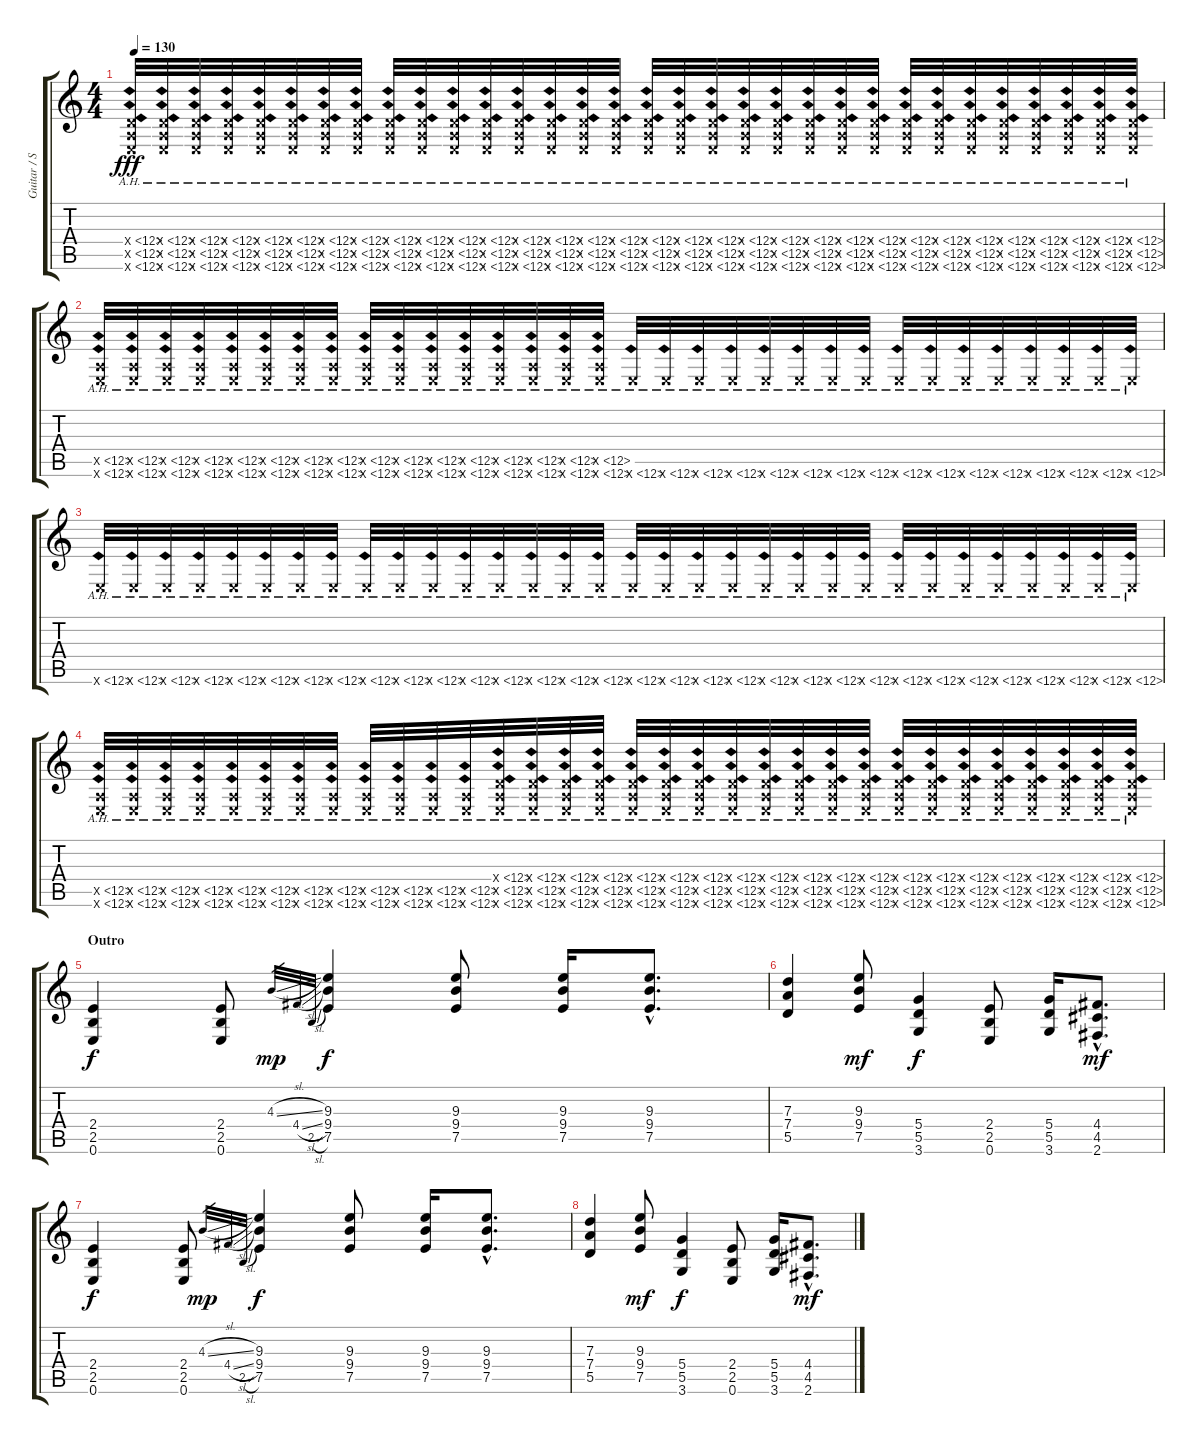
\track ("Guitar / Stef Carpenter" "Guitar / S") {instrument distortionguitar}
\staff {score tabs}
\tuning (E4 B3 G3 D3 A2 E2) {hide}
\ts (4 4)
\tempo 130
\clef g2
\ks c
(0.4{ah 12 x} 0.5{ah 12 x} 0.6{ah 12 x}).32{dy fff} (0.4{ah 12 x} 0.5{ah 12 x} 0.6{ah 12 x}).32 (0.4{ah 12 x} 0.5{ah 12 x} 0.6{ah 12 x}).32 (0.4{ah 12 x} 0.5{ah 12 x} 0.6{ah 12 x}).32 (0.4{ah 12 x} 0.5{ah 12 x} 0.6{ah 12 x}).32 (0.4{ah 12 x} 0.5{ah 12 x} 0.6{ah 12 x}).32 (0.4{ah 12 x} 0.5{ah 12 x} 0.6{ah 12 x}).32 (0.4{ah 12 x} 0.5{ah 12 x} 0.6{ah 12 x}).32 (0.4{ah 12 x} 0.5{ah 12 x} 0.6{ah 12 x}).32 (0.4{ah 12 x} 0.5{ah 12 x} 0.6{ah 12 x}).32 (0.4{ah 12 x} 0.5{ah 12 x} 0.6{ah 12 x}).32 (0.4{ah 12 x} 0.5{ah 12 x} 0.6{ah 12 x}).32 (0.4{ah 12 x} 0.5{ah 12 x} 0.6{ah 12 x}).32 (0.4{ah 12 x} 0.5{ah 12 x} 0.6{ah 12 x}).32 (0.4{ah 12 x} 0.5{ah 12 x} 0.6{ah 12 x}).32 (0.4{ah 12 x} 0.5{ah 12 x} 0.6{ah 12 x}).32 (0.4{ah 12 x} 0.5{ah 12 x} 0.6{ah 12 x}).32 (0.4{ah 12 x} 0.5{ah 12 x} 0.6{ah 12 x}).32 (0.4{ah 12 x} 0.5{ah 12 x} 0.6{ah 12 x}).32 (0.4{ah 12 x} 0.5{ah 12 x} 0.6{ah 12 x}).32 (0.4{ah 12 x} 0.5{ah 12 x} 0.6{ah 12 x}).32 (0.4{ah 12 x} 0.5{ah 12 x} 0.6{ah 12 x}).32 (0.4{ah 12 x} 0.5{ah 12 x} 0.6{ah 12 x}).32 (0.4{ah 12 x} 0.5{ah 12 x} 0.6{ah 12 x}).32 (0.4{ah 12 x} 0.5{ah 12 x} 0.6{ah 12 x}).32 (0.4{ah 12 x} 0.5{ah 12 x} 0.6{ah 12 x}).32 (0.4{ah 12 x} 0.5{ah 12 x} 0.6{ah 12 x}).32 (0.4{ah 12 x} 0.5{ah 12 x} 0.6{ah 12 x}).32 (0.4{ah 12 x} 0.5{ah 12 x} 0.6{ah 12 x}).32 (0.4{ah 12 x} 0.5{ah 12 x} 0.6{ah 12 x}).32 (0.4{ah 12 x} 0.5{ah 12 x} 0.6{ah 12 x}).32 (0.4{ah 12 x} 0.5{ah 12 x} 0.6{ah 12 x}).32 |
(0.5{ah 12 x} 0.6{ah 12 x}).32 (0.5{ah 12 x} 0.6{ah 12 x}).32 (0.5{ah 12 x} 0.6{ah 12 x}).32 (0.5{ah 12 x} 0.6{ah 12 x}).32 (0.5{ah 12 x} 0.6{ah 12 x}).32 (0.5{ah 12 x} 0.6{ah 12 x}).32 (0.5{ah 12 x} 0.6{ah 12 x}).32 (0.5{ah 12 x} 0.6{ah 12 x}).32 (0.5{ah 12 x} 0.6{ah 12 x}).32 (0.5{ah 12 x} 0.6{ah 12 x}).32 (0.5{ah 12 x} 0.6{ah 12 x}).32 (0.5{ah 12 x} 0.6{ah 12 x}).32 (0.5{ah 12 x} 0.6{ah 12 x}).32 (0.5{ah 12 x} 0.6{ah 12 x}).32 (0.5{ah 12 x} 0.6{ah 12 x}).32 (0.5{ah 12 x} 0.6{ah 12 x}).32 0.6{ah 12 x}.32 0.6{ah 12 x}.32 0.6{ah 12 x}.32 0.6{ah 12 x}.32 0.6{ah 12 x}.32 0.6{ah 12 x}.32 0.6{ah 12 x}.32 0.6{ah 12 x}.32 0.6{ah 12 x}.32 0.6{ah 12 x}.32 0.6{ah 12 x}.32 0.6{ah 12 x}.32 0.6{ah 12 x}.32 0.6{ah 12 x}.32 0.6{ah 12 x}.32 0.6{ah 12 x}.32 |
0.6{ah 12 x}.32 0.6{ah 12 x}.32 0.6{ah 12 x}.32 0.6{ah 12 x}.32 0.6{ah 12 x}.32 0.6{ah 12 x}.32 0.6{ah 12 x}.32 0.6{ah 12 x}.32 0.6{ah 12 x}.32 0.6{ah 12 x}.32 0.6{ah 12 x}.32 0.6{ah 12 x}.32 0.6{ah 12 x}.32 0.6{ah 12 x}.32 0.6{ah 12 x}.32 0.6{ah 12 x}.32 0.6{ah 12 x}.32 0.6{ah 12 x}.32 0.6{ah 12 x}.32 0.6{ah 12 x}.32 0.6{ah 12 x}.32 0.6{ah 12 x}.32 0.6{ah 12 x}.32 0.6{ah 12 x}.32 0.6{ah 12 x}.32 0.6{ah 12 x}.32 0.6{ah 12 x}.32 0.6{ah 12 x}.32 0.6{ah 12 x}.32 0.6{ah 12 x}.32 0.6{ah 12 x}.32 0.6{ah 12 x}.32 |
(0.5{ah 12 x} 0.6{ah 12 x}).32 (0.5{ah 12 x} 0.6{ah 12 x}).32 (0.5{ah 12 x} 0.6{ah 12 x}).32 (0.5{ah 12 x} 0.6{ah 12 x}).32 (0.5{ah 12 x} 0.6{ah 12 x}).32 (0.5{ah 12 x} 0.6{ah 12 x}).32 (0.5{ah 12 x} 0.6{ah 12 x}).32 (0.5{ah 12 x} 0.6{ah 12 x}).32 (0.5{ah 12 x} 0.6{ah 12 x}).32 (0.5{ah 12 x} 0.6{ah 12 x}).32 (0.5{ah 12 x} 0.6{ah 12 x}).32 (0.5{ah 12 x} 0.6{ah 12 x}).32 (0.4{ah 12 x} 0.5{ah 12 x} 0.6{ah 12 x}).32 (0.4{ah 12 x} 0.5{ah 12 x} 0.6{ah 12 x}).32 (0.4{ah 12 x} 0.5{ah 12 x} 0.6{ah 12 x}).32 (0.4{ah 12 x} 0.5{ah 12 x} 0.6{ah 12 x}).32 (0.4{ah 12 x} 0.5{ah 12 x} 0.6{ah 12 x}).32 (0.4{ah 12 x} 0.5{ah 12 x} 0.6{ah 12 x}).32 (0.4{ah 12 x} 0.5{ah 12 x} 0.6{ah 12 x}).32 (0.4{ah 12 x} 0.5{ah 12 x} 0.6{ah 12 x}).32 (0.4{ah 12 x} 0.5{ah 12 x} 0.6{ah 12 x}).32 (0.4{ah 12 x} 0.5{ah 12 x} 0.6{ah 12 x}).32 (0.4{ah 12 x} 0.5{ah 12 x} 0.6{ah 12 x}).32 (0.4{ah 12 x} 0.5{ah 12 x} 0.6{ah 12 x}).32 (0.4{ah 12 x} 0.5{ah 12 x} 0.6{ah 12 x}).32 (0.4{ah 12 x} 0.5{ah 12 x} 0.6{ah 12 x}).32 (0.4{ah 12 x} 0.5{ah 12 x} 0.6{ah 12 x}).32 (0.4{ah 12 x} 0.5{ah 12 x} 0.6{ah 12 x}).32 (0.4{ah 12 x} 0.5{ah 12 x} 0.6{ah 12 x}).32 (0.4{ah 12 x} 0.5{ah 12 x} 0.6{ah 12 x}).32 (0.4{ah 12 x} 0.5{ah 12 x} 0.6{ah 12 x}).32 (0.4{ah 12 x} 0.5{ah 12 x} 0.6{ah 12 x}).32 |
\section ("" "Outro")
(2.4 2.5 0.6).4{dy f} (2.4 2.5 0.6).8 4.3{sl}.32{gr dy mp} 4.4{sl}.32{gr} 2.5{sl}.32{gr} (9.3 9.4 7.5).4{dy f} (9.3 9.4 7.5).8 (9.3 9.4 7.5).16 (9.3{hac} 9.4{hac} 7.5{hac}).8{d} |
(7.3 7.4 5.5).4 (9.3 9.4 7.5).8{dy mf} (5.4 5.5 3.6).4{dy f} (2.4 2.5 0.6).8 (5.4 5.5 3.6).16 (4.4{hac} 4.5{hac} 2.6{hac}).8{d dy mf} |
(2.4 2.5 0.6).4{dy f} (2.4 2.5 0.6).8 4.3{sl}.32{gr dy mp} 4.4{sl}.32{gr} 2.5{sl}.32{gr} (9.3 9.4 7.5).4{dy f} (9.3 9.4 7.5).8 (9.3 9.4 7.5).16 (9.3{hac} 9.4{hac} 7.5{hac}).8{d} |
(7.3 7.4 5.5).4 (9.3 9.4 7.5).8{dy mf} (5.4 5.5 3.6).4{dy f} (2.4 2.5 0.6).8 (5.4 5.5 3.6).16 (4.4{hac} 4.5{hac} 2.6{hac}).8{d dy mf}
